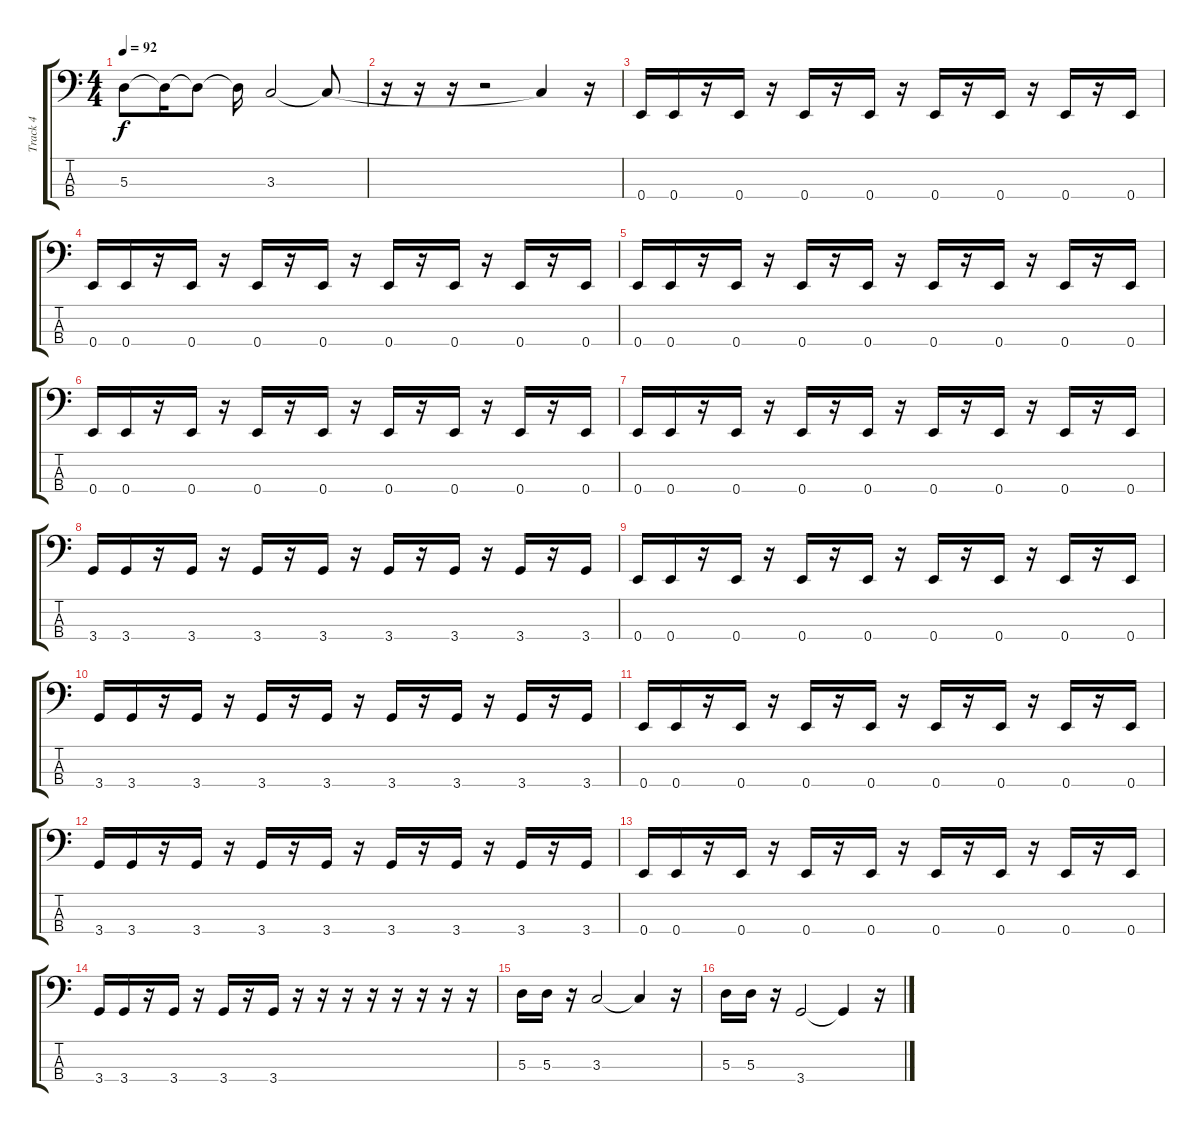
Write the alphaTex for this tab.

\track ("Track 4" "Track 4") {instrument electricbassfinger}
\staff {score tabs}
\tuning (G2 D2 A1 E1) {hide}
\ts (4 4)
\tempo 92
\clef f4
\ks c
5.3.8{dy f} 5.3{t}.16 5.3{t}.8 5.3{t}.16 3.3.2 3.3{t}.8 |
r.16 r.16 r.16 r.2 3.3{t}.4 r.16 |
0.4.16 0.4.16 r.16 0.4.16 r.16 0.4.16 r.16 0.4.16 r.16 0.4.16 r.16 0.4.16 r.16 0.4.16 r.16 0.4.16 |
0.4.16 0.4.16 r.16 0.4.16 r.16 0.4.16 r.16 0.4.16 r.16 0.4.16 r.16 0.4.16 r.16 0.4.16 r.16 0.4.16 |
0.4.16 0.4.16 r.16 0.4.16 r.16 0.4.16 r.16 0.4.16 r.16 0.4.16 r.16 0.4.16 r.16 0.4.16 r.16 0.4.16 |
0.4.16 0.4.16 r.16 0.4.16 r.16 0.4.16 r.16 0.4.16 r.16 0.4.16 r.16 0.4.16 r.16 0.4.16 r.16 0.4.16 |
0.4.16 0.4.16 r.16 0.4.16 r.16 0.4.16 r.16 0.4.16 r.16 0.4.16 r.16 0.4.16 r.16 0.4.16 r.16 0.4.16 |
3.4.16 3.4.16 r.16 3.4.16 r.16 3.4.16 r.16 3.4.16 r.16 3.4.16 r.16 3.4.16 r.16 3.4.16 r.16 3.4.16 |
0.4.16 0.4.16 r.16 0.4.16 r.16 0.4.16 r.16 0.4.16 r.16 0.4.16 r.16 0.4.16 r.16 0.4.16 r.16 0.4.16 |
3.4.16 3.4.16 r.16 3.4.16 r.16 3.4.16 r.16 3.4.16 r.16 3.4.16 r.16 3.4.16 r.16 3.4.16 r.16 3.4.16 |
0.4.16 0.4.16 r.16 0.4.16 r.16 0.4.16 r.16 0.4.16 r.16 0.4.16 r.16 0.4.16 r.16 0.4.16 r.16 0.4.16 |
3.4.16 3.4.16 r.16 3.4.16 r.16 3.4.16 r.16 3.4.16 r.16 3.4.16 r.16 3.4.16 r.16 3.4.16 r.16 3.4.16 |
0.4.16 0.4.16 r.16 0.4.16 r.16 0.4.16 r.16 0.4.16 r.16 0.4.16 r.16 0.4.16 r.16 0.4.16 r.16 0.4.16 |
3.4.16 3.4.16 r.16 3.4.16 r.16 3.4.16 r.16 3.4.16 r.16 r.16 r.16 r.16 r.16 r.16 r.16 r.16 |
5.3.16 5.3.16 r.16 3.3.2 3.3{t}.4 r.16 |
5.3.16 5.3.16 r.16 3.4.2 3.4{t}.4 r.16
